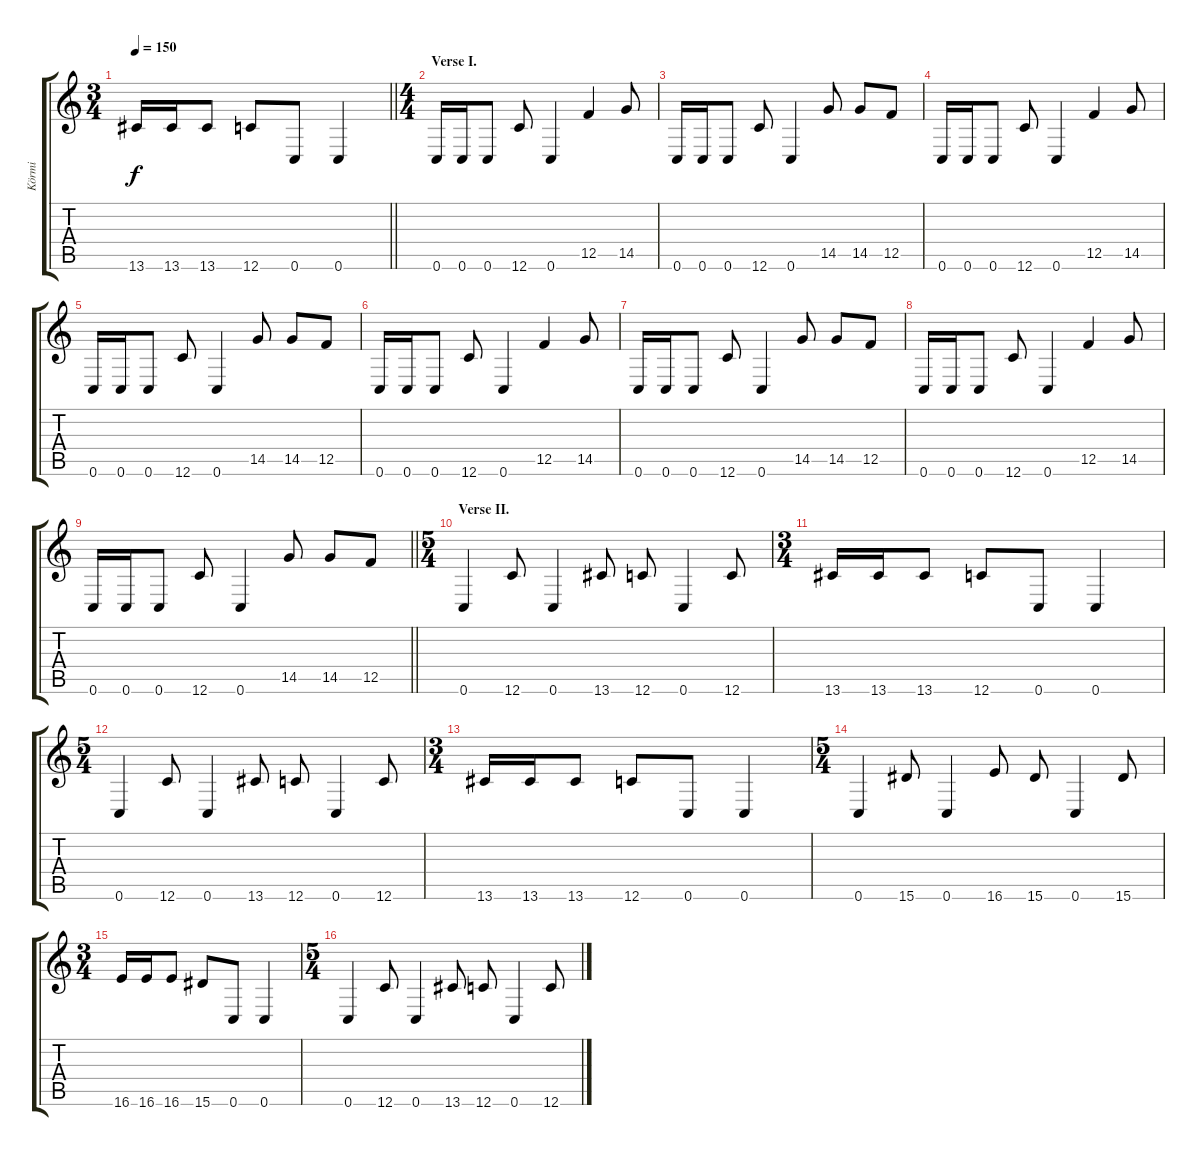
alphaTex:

\track ("Körmi" "Körmi") {instrument distortionguitar}
\staff {score tabs}
\tuning (C4 G3 Eb3 Bb2 F2 C2) {hide}
\ts (3 4)
\tempo 150
\clef g2
\barLineRight lightlight
\ks c
13.6.16{dy f} 13.6.16 13.6.8 12.6.8 0.6.8 0.6.4 |
\ts (4 4)
\section ("" "Verse I.")
0.6.16 0.6.16 0.6.8 12.6.8 0.6.4 12.5.4 14.5.8 |
0.6.16 0.6.16 0.6.8 12.6.8 0.6.4 14.5.8 14.5.8 12.5.8 |
0.6.16 0.6.16 0.6.8 12.6.8 0.6.4 12.5.4 14.5.8 |
0.6.16 0.6.16 0.6.8 12.6.8 0.6.4 14.5.8 14.5.8 12.5.8 |
0.6.16 0.6.16 0.6.8 12.6.8 0.6.4 12.5.4 14.5.8 |
0.6.16 0.6.16 0.6.8 12.6.8 0.6.4 14.5.8 14.5.8 12.5.8 |
0.6.16 0.6.16 0.6.8 12.6.8 0.6.4 12.5.4 14.5.8 |
\barLineRight lightlight
0.6.16 0.6.16 0.6.8 12.6.8 0.6.4 14.5.8 14.5.8 12.5.8 |
\ts (5 4)
\section ("" "Verse II.")
0.6.4 12.6.8 0.6.4 13.6.8 12.6.8 0.6.4 12.6.8 |
\ts (3 4)
13.6.16 13.6.16 13.6.8 12.6.8 0.6.8 0.6.4 |
\ts (5 4)
0.6.4 12.6.8 0.6.4 13.6.8 12.6.8 0.6.4 12.6.8 |
\ts (3 4)
13.6.16 13.6.16 13.6.8 12.6.8 0.6.8 0.6.4 |
\ts (5 4)
0.6.4 15.6.8 0.6.4 16.6.8 15.6.8 0.6.4 15.6.8 |
\ts (3 4)
16.6.16 16.6.16 16.6.8 15.6.8 0.6.8 0.6.4 |
\ts (5 4)
0.6.4 12.6.8 0.6.4 13.6.8 12.6.8 0.6.4 12.6.8
